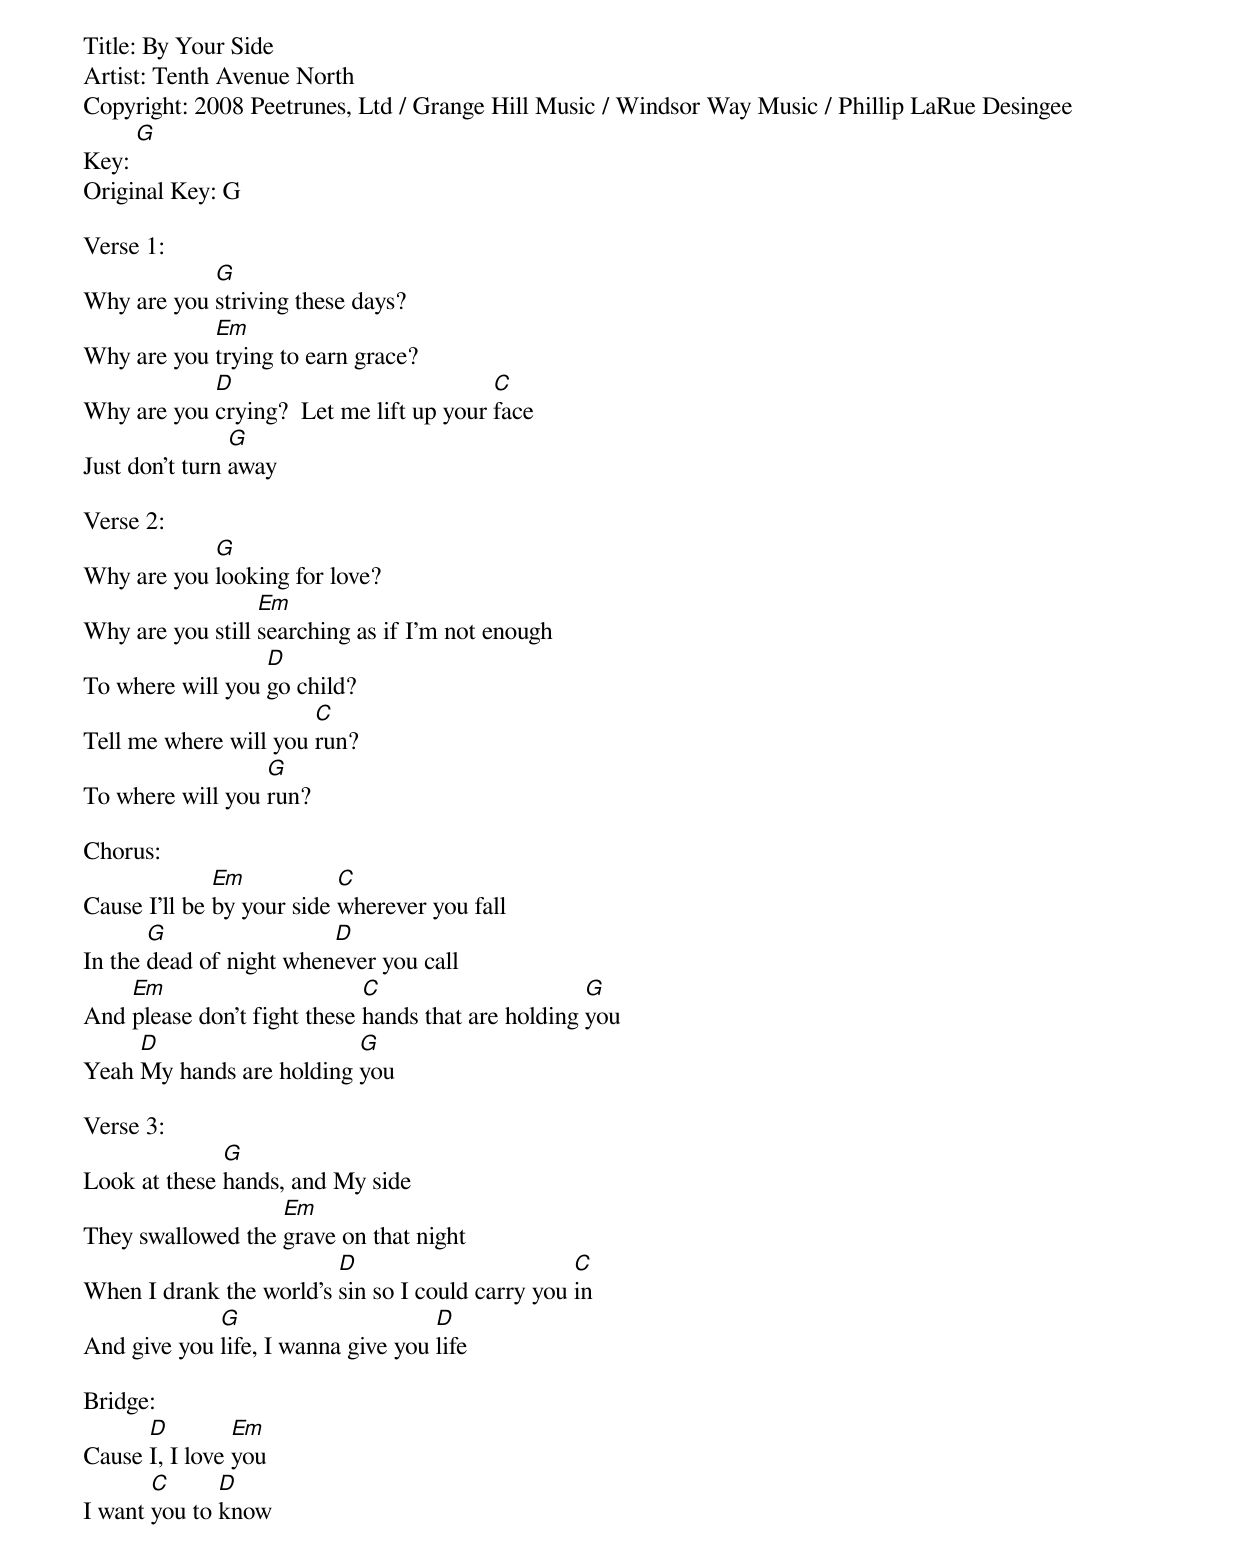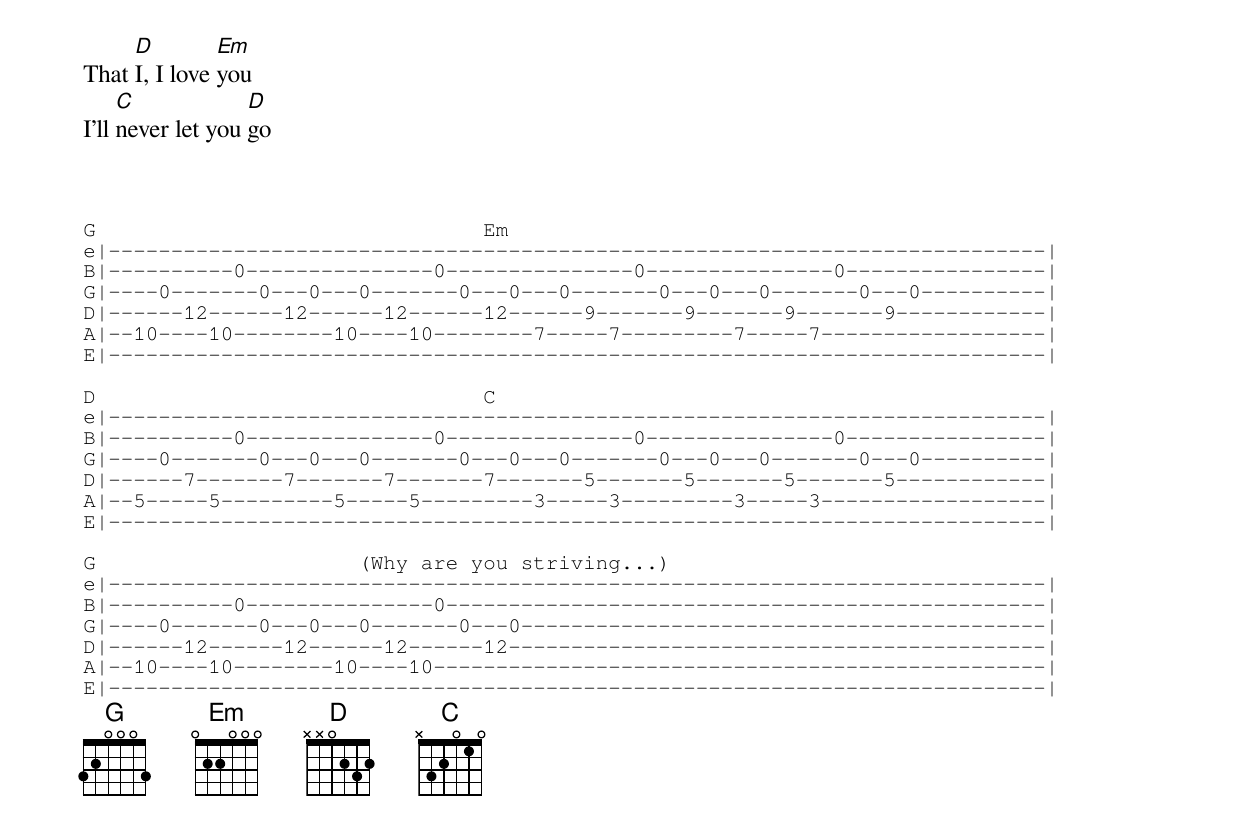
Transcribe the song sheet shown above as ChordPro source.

Title: By Your Side
Artist: Tenth Avenue North
Copyright: 2008 Peetrunes, Ltd / Grange Hill Music / Windsor Way Music / Phillip LaRue Desingee
Key: [G]
Original Key: G

Verse 1:
Why are you [G]striving these days?
Why are you [Em]trying to earn grace?
Why are you [D]crying?  Let me lift up your [C]face
Just don't turn [G]away

Verse 2:
Why are you [G]looking for love?
Why are you still [Em]searching as if I'm not enough
To where will you [D]go child?
Tell me where will you [C]run?
To where will you [G]run?

Chorus:
Cause I'll be [Em]by your side [C]wherever you fall
In the [G]dead of night when[D]ever you call
And [Em]please don't fight these [C]hands that are holding [G]you
Yeah [D]My hands are holding [G]you

Verse 3:
Look at these [G]hands, and My side
They swallowed the [Em]grave on that night
When I drank the world's [D]sin so I could carry you [C]in
And give you [G]life, I wanna give you [D]life

Bridge:
Cause [D]I, I love [Em]you
I want [C]you to [D]know
That [D]I, I love [Em]you
I'll [C]never let you [D]go



{sot}
G                               Em
e|---------------------------------------------------------------------------|
B|----------0---------------0---------------0---------------0----------------|
G|----0-------0---0---0-------0---0---0-------0---0---0-------0---0----------|
D|------12------12------12------12------9-------9-------9-------9------------|
A|--10----10--------10----10--------7-----7---------7-----7------------------|
E|---------------------------------------------------------------------------|

D                               C
e|---------------------------------------------------------------------------|
B|----------0---------------0---------------0---------------0----------------|
G|----0-------0---0---0-------0---0---0-------0---0---0-------0---0----------|
D|------7-------7-------7-------7-------5-------5-------5-------5------------|
A|--5-----5---------5-----5---------3-----3---------3-----3------------------|
E|---------------------------------------------------------------------------|

G                     (Why are you striving...)
e|---------------------------------------------------------------------------|
B|----------0---------------0------------------------------------------------|
G|----0-------0---0---0-------0---0------------------------------------------|
D|------12------12------12------12-------------------------------------------|
A|--10----10--------10----10-------------------------------------------------|
E|---------------------------------------------------------------------------|
{eot}
